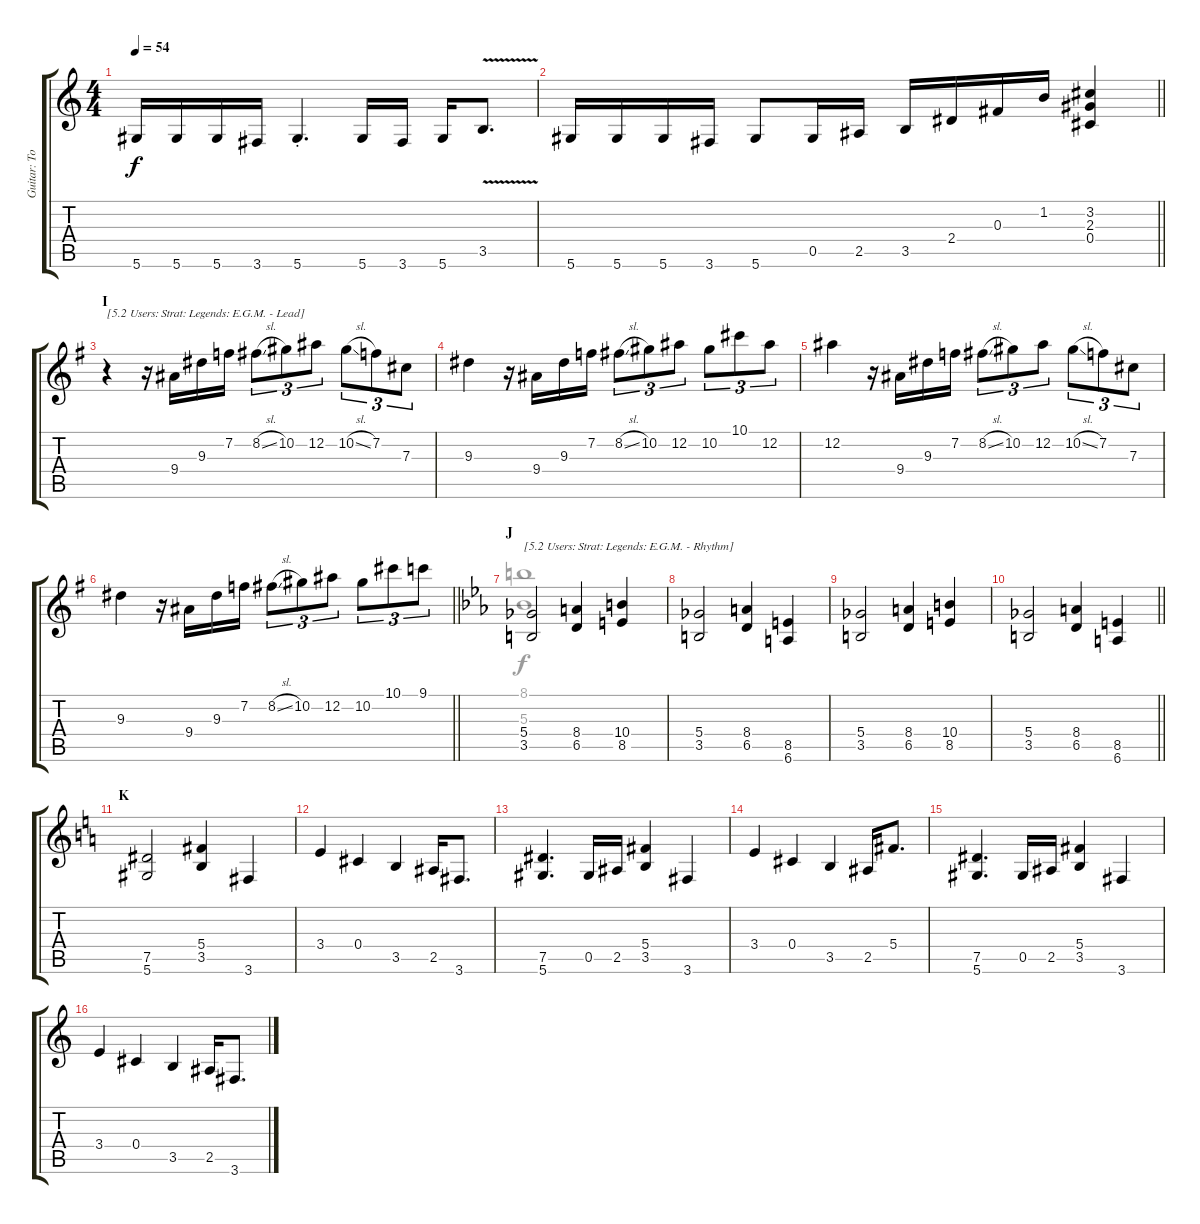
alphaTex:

\track ("Guitar: Tony" "Guitar: To") {instrument overdrivenguitar}
\staff {score tabs}
\tuning (Eb4 Bb3 Gb3 Db3 Ab2 Eb2) {hide}
\voice
\ts (4 4)
\tempo 54
\clef g2
\ks c
5.6.16{dy f} 5.6.16 5.6.16 3.6.16 5.6{st}.4{d} 5.6.16 3.6.16 5.6.16 3.5{v}.8{d} |
\barLineRight lightlight
5.6.16 5.6.16 5.6.16 3.6.16 5.6.8 0.5.16 2.5.16 3.5.16 2.4.16 0.3.16 1.2.16 (3.2 2.3 0.4).4 |
\section ("" "I")
\ks g
r.4{txt "[5.2 Users: Strat: Legends: E.G.M. - Lead]" volume 16 instrument overdrivenguitar} r.16 9.4.16 9.3.16 7.2.16 8.2{sl}.8{tu (3 2)} 10.2.8{tu (3 2)} 12.2.8{tu (3 2)} 10.2{sl}.8{tu (3 2)} 7.2.8{tu (3 2)} 7.3.8{tu (3 2)} |
9.3.4 r.16 9.4.16 9.3.16 7.2.16 8.2{sl}.8{tu (3 2)} 10.2.8{tu (3 2)} 12.2.8{tu (3 2)} 10.2.8{tu (3 2)} 10.1.8{tu (3 2)} 12.2.8{tu (3 2)} |
12.2.4 r.16 9.4.16 9.3.16 7.2.16 8.2{sl}.8{tu (3 2)} 10.2.8{tu (3 2)} 12.2.8{tu (3 2)} 10.2{sl}.8{tu (3 2)} 7.2.8{tu (3 2)} 7.3.8{tu (3 2)} |
\barLineRight lightlight
9.3.4 r.16 9.4.16 9.3.16 7.2.16 8.2{sl}.8{tu (3 2)} 10.2.8{tu (3 2)} 12.2.8{tu (3 2)} 10.2.8{tu (3 2)} 10.1.8{tu (3 2)} 9.1.8{tu (3 2)} |
\section ("" "J")
\ks eb
(5.4 3.5).2{txt "[5.2 Users: Strat: Legends: E.G.M. - Rhythm]" volume 13 instrument distortionguitar} (8.4 6.5).4 (10.4 8.5).4 |
(5.4 3.5).2 (8.4 6.5).4 (8.5 6.6).4 |
(5.4 3.5).2 (8.4 6.5).4 (10.4 8.5).4 |
\barLineRight lightlight
(5.4 3.5).2 (8.4 6.5).4 (8.5 6.6).4 |
\section ("" "K")
\ks c
(7.5 5.6).2 (5.4 3.5).4 3.6.4 |
3.4.4 0.4.4 3.5.4 2.5.16 3.6.8{d} |
(7.5 5.6).4{d} 0.5.16 2.5.16 (5.4 3.5).4 3.6.4 |
3.4.4 0.4.4 3.5.4 2.5.16 5.4.8{d} |
(7.5 5.6).4{d} 0.5.16 2.5.16 (5.4 3.5).4 3.6.4 |
3.4.4 0.4.4 3.5.4 2.5.16 3.6.8{d}
\voice
\clef g2
\ottava regular
\simile none
\ks c
|
\barLineRight lightlight
|
\ks g
|
|
|
\barLineRight lightlight
|
\ks eb
(8.1 5.3).1 |
|
|
\barLineRight lightlight
|
\ks c
|
|
|
|
|
